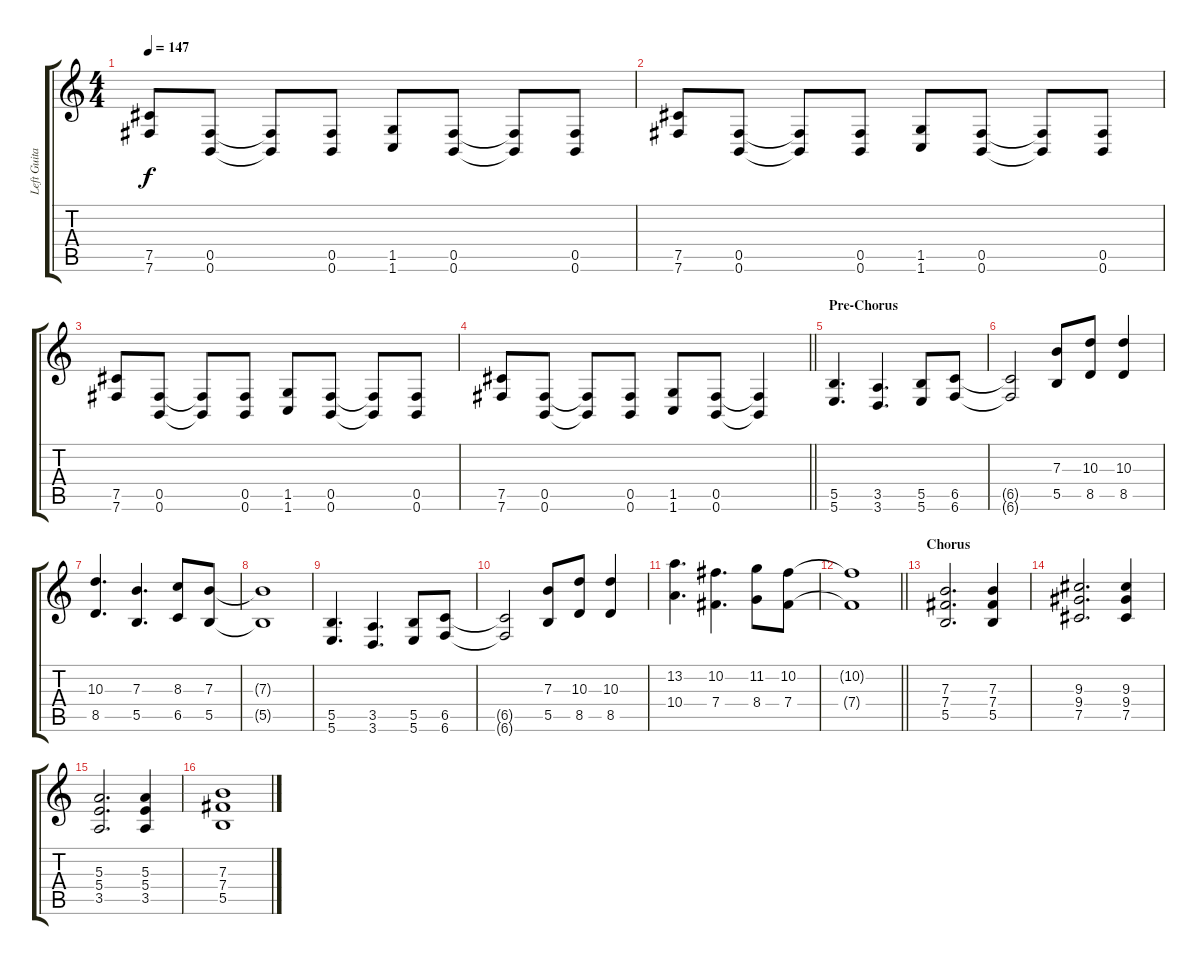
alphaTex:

\track ("Left Guitar (Josh)" "Left Guita") {instrument distortionguitar}
\staff {score tabs}
\tuning (Db4 Ab3 E3 B2 Gb2 B1) {hide}
\ts (4 4)
\tempo 147
\clef g2
\ks c
(7.5 7.6).8{dy f} (0.5 0.6).8 (0.5{t} 0.6{t}).8 (0.5 0.6).8 (1.5 1.6).8 (0.5 0.6).8 (0.5{t} 0.6{t}).8 (0.5 0.6).8 |
(7.5 7.6).8 (0.5 0.6).8 (0.5{t} 0.6{t}).8 (0.5 0.6).8 (1.5 1.6).8 (0.5 0.6).8 (0.5{t} 0.6{t}).8 (0.5 0.6).8 |
(7.5 7.6).8 (0.5 0.6).8 (0.5{t} 0.6{t}).8 (0.5 0.6).8 (1.5 1.6).8 (0.5 0.6).8 (0.5{t} 0.6{t}).8 (0.5 0.6).8 |
\barLineRight lightlight
(7.5 7.6).8 (0.5 0.6).8 (0.5{t} 0.6{t}).8 (0.5 0.6).8 (1.5 1.6).8 (0.5 0.6).8 (0.5{t} 0.6{t}).4 |
\section ("" "Pre-Chorus")
(5.5 5.6).4{d} (3.5 3.6).4{d} (5.5 5.6).8 (6.5 6.6).8 |
(6.5{t} 6.6{t}).2 (7.3 5.5).8 (10.3 8.5).8 (10.3 8.5).4 |
(10.3 8.5).4{d} (7.3 5.5).4{d} (8.3 6.5).8 (7.3 5.5).8 |
(7.3{t} 5.5{t}).1 |
(5.5 5.6).4{d} (3.5 3.6).4{d} (5.5 5.6).8 (6.5 6.6).8 |
(6.5{t} 6.6{t}).2 (7.3 5.5).8 (10.3 8.5).8 (10.3 8.5).4 |
(13.2 10.4).4{d} (10.2 7.4).4{d} (11.2 8.4).8 (10.2 7.4).8 |
\barLineRight lightlight
(10.2{t} 7.4{t}).1 |
\section ("" "Chorus")
(7.3 7.4 5.5).2{d} (7.3 7.4 5.5).4 |
(9.3 9.4 7.5).2{d} (9.3 9.4 7.5).4 |
(5.3 5.4 3.5).2{d} (5.3 5.4 3.5).4 |
(7.3 7.4 5.5).1
